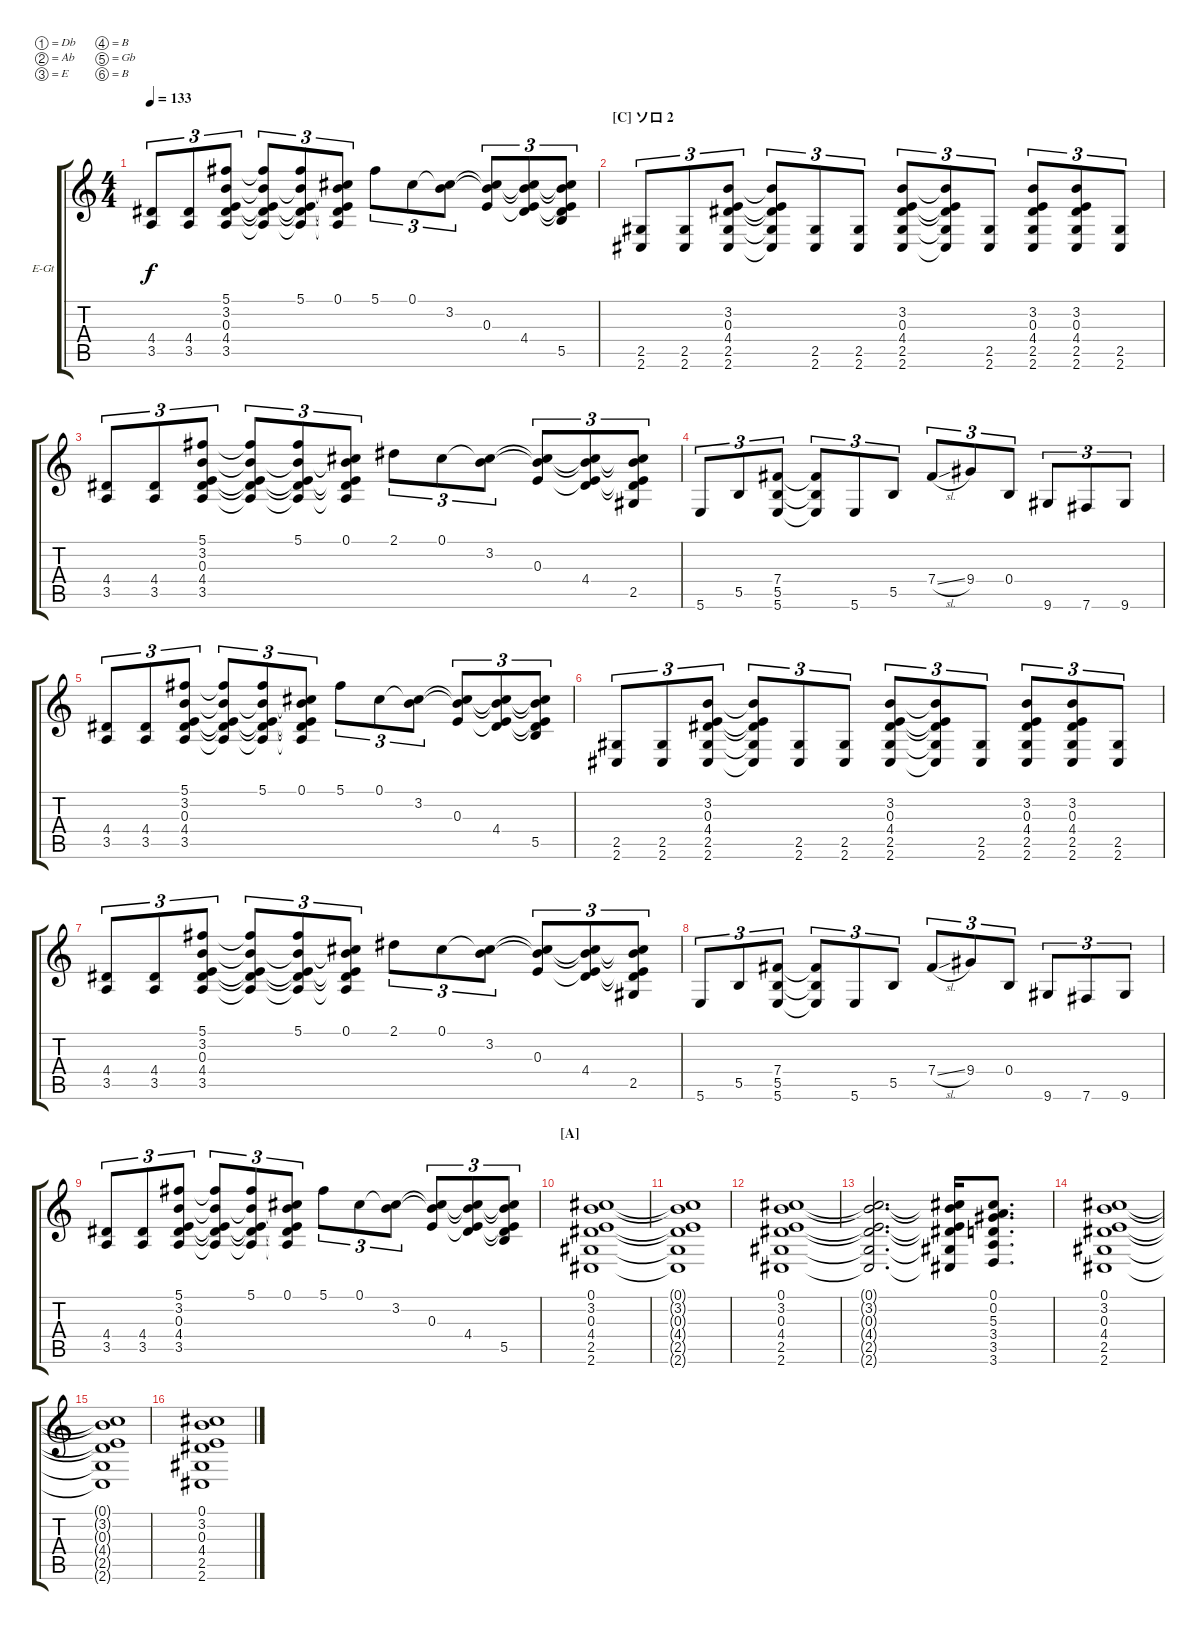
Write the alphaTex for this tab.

\bracketExtendMode groupsimilarinstruments
\firstSystemTrackNameOrientation horizontal
\otherSystemsTrackNameOrientation horizontal
\track ("Guitar II" "E-Gt") {instrument overdrivenguitar}
\staff {score tabs}
\tuning (Db4 Ab3 E3 B2 Gb2 B1)
\ts (4 4)
\tempo 133
\clef g2
\ks c
(4.4 3.5).8{tu (3 2) dy f} (4.4 3.5).8{tu (3 2)} (5.1 3.2 0.3 4.4 3.5).8{tu (3 2)} (5.1{t} 3.2{t} 0.3{t} 4.4{t} 3.5{t}).8{tu (3 2)} (5.1 3.2{t} 0.3{t} 4.4{t} 3.5{t}).8{tu (3 2)} (0.1 3.2{t} 0.3{t} 4.4{t} 3.5{t}).8{tu (3 2)} 5.1.8{tu (3 2)} 0.1.8{tu (3 2)} (3.2 0.1{t}).8{tu (3 2)} (0.3 0.1{t} 3.2{t}).8{tu (3 2)} (4.4 0.1{t} 3.2{t} 0.3{t}).8{tu (3 2)} (0.1{t} 3.2{t} 0.3{t} 4.4{t} 5.5).8{tu (3 2)} |
\section ("C" "ソロ 2")
(2.5 2.6).8{tu (3 2)} (2.5 2.6).8{tu (3 2)} (3.2 0.3 4.4 2.5 2.6).8{tu (3 2)} (3.2{t} 0.3{t} 4.4{t} 2.5{t} 2.6{t}).8{tu (3 2)} (2.5 2.6).8{tu (3 2)} (2.5 2.6).8{tu (3 2)} (3.2 0.3 4.4 2.5 2.6).8{tu (3 2)} (3.2{t} 0.3{t} 4.4{t} 2.5{t} 2.6{t}).8{tu (3 2)} (2.5 2.6).8{tu (3 2)} (3.2 0.3 4.4 2.5 2.6).8{tu (3 2)} (3.2 0.3 4.4 2.5 2.6).8{tu (3 2)} (2.5 2.6).8{tu (3 2)} |
(4.4 3.5).8{tu (3 2)} (4.4 3.5).8{tu (3 2)} (5.1 3.2 0.3 4.4 3.5).8{tu (3 2)} (5.1{t} 3.2{t} 0.3{t} 4.4{t} 3.5{t}).8{tu (3 2)} (5.1 3.2{t} 0.3{t} 4.4{t} 3.5{t}).8{tu (3 2)} (0.1 3.2{t} 0.3{t} 4.4{t} 3.5{t}).8{tu (3 2)} 2.1.8{tu (3 2)} 0.1.8{tu (3 2)} (3.2 0.1{t}).8{tu (3 2)} (0.3 0.1{t} 3.2{t}).8{tu (3 2)} (4.4 0.1{t} 3.2{t} 0.3{t}).8{tu (3 2)} (0.1{t} 3.2{t} 0.3{t} 4.4{t} 2.5).8{tu (3 2)} |
5.6.8{tu (3 2)} 5.5.8{tu (3 2)} (7.4 5.5 5.6).8{tu (3 2)} (7.4{t} 5.5{t} 5.6{t}).8{tu (3 2)} 5.6.8{tu (3 2)} 5.5.8{tu (3 2)} 7.4{sl}.8{tu (3 2)} 9.4.8{tu (3 2)} 0.4.8{tu (3 2)} 9.6.8{tu (3 2)} 7.6.8{tu (3 2)} 9.6.8{tu (3 2)} |
(4.4 3.5).8{tu (3 2)} (4.4 3.5).8{tu (3 2)} (5.1 3.2 0.3 4.4 3.5).8{tu (3 2)} (5.1{t} 3.2{t} 0.3{t} 4.4{t} 3.5{t}).8{tu (3 2)} (5.1 3.2{t} 0.3{t} 4.4{t} 3.5{t}).8{tu (3 2)} (0.1 3.2{t} 0.3{t} 4.4{t} 3.5{t}).8{tu (3 2)} 5.1.8{tu (3 2)} 0.1.8{tu (3 2)} (3.2 0.1{t}).8{tu (3 2)} (0.3 0.1{t} 3.2{t}).8{tu (3 2)} (4.4 0.1{t} 3.2{t} 0.3{t}).8{tu (3 2)} (0.1{t} 3.2{t} 0.3{t} 4.4{t} 5.5).8{tu (3 2)} |
(2.5 2.6).8{tu (3 2)} (2.5 2.6).8{tu (3 2)} (3.2 0.3 4.4 2.5 2.6).8{tu (3 2)} (3.2{t} 0.3{t} 4.4{t} 2.5{t} 2.6{t}).8{tu (3 2)} (2.5 2.6).8{tu (3 2)} (2.5 2.6).8{tu (3 2)} (3.2 0.3 4.4 2.5 2.6).8{tu (3 2)} (3.2{t} 0.3{t} 4.4{t} 2.5{t} 2.6{t}).8{tu (3 2)} (2.5 2.6).8{tu (3 2)} (3.2 0.3 4.4 2.5 2.6).8{tu (3 2)} (3.2 0.3 4.4 2.5 2.6).8{tu (3 2)} (2.5 2.6).8{tu (3 2)} |
(4.4 3.5).8{tu (3 2)} (4.4 3.5).8{tu (3 2)} (5.1 3.2 0.3 4.4 3.5).8{tu (3 2)} (5.1{t} 3.2{t} 0.3{t} 4.4{t} 3.5{t}).8{tu (3 2)} (5.1 3.2{t} 0.3{t} 4.4{t} 3.5{t}).8{tu (3 2)} (0.1 3.2{t} 0.3{t} 4.4{t} 3.5{t}).8{tu (3 2)} 2.1.8{tu (3 2)} 0.1.8{tu (3 2)} (3.2 0.1{t}).8{tu (3 2)} (0.3 0.1{t} 3.2{t}).8{tu (3 2)} (4.4 0.1{t} 3.2{t} 0.3{t}).8{tu (3 2)} (0.1{t} 3.2{t} 0.3{t} 4.4{t} 2.5).8{tu (3 2)} |
5.6.8{tu (3 2)} 5.5.8{tu (3 2)} (7.4 5.5 5.6).8{tu (3 2)} (7.4{t} 5.5{t} 5.6{t}).8{tu (3 2)} 5.6.8{tu (3 2)} 5.5.8{tu (3 2)} 7.4{sl}.8{tu (3 2)} 9.4.8{tu (3 2)} 0.4.8{tu (3 2)} 9.6.8{tu (3 2)} 7.6.8{tu (3 2)} 9.6.8{tu (3 2)} |
(4.4 3.5).8{tu (3 2)} (4.4 3.5).8{tu (3 2)} (5.1 3.2 0.3 4.4 3.5).8{tu (3 2)} (5.1{t} 3.2{t} 0.3{t} 4.4{t} 3.5{t}).8{tu (3 2)} (5.1 3.2{t} 0.3{t} 4.4{t} 3.5{t}).8{tu (3 2)} (0.1 3.2{t} 0.3{t} 4.4{t} 3.5{t}).8{tu (3 2)} 5.1.8{tu (3 2)} 0.1.8{tu (3 2)} (3.2 0.1{t}).8{tu (3 2)} (0.3 0.1{t} 3.2{t}).8{tu (3 2)} (4.4 0.1{t} 3.2{t} 0.3{t}).8{tu (3 2)} (0.1{t} 3.2{t} 0.3{t} 4.4{t} 5.5).8{tu (3 2)} |
\section ("A" "")
(0.1 3.2 0.3 4.4 2.5 2.6).1 |
(0.1{t} 3.2{t} 0.3{t} 4.4{t} 2.5{t} 2.6{t}).1 |
(0.1 3.2 0.3 4.4 2.5 2.6).1 |
(0.1{t} 3.2{t} 0.3{t} 4.4{t} 2.5{t} 2.6{t}).2{d} (0.1{t} 3.2{t} 0.3{t} 4.4{t} 2.5{t} 2.6{t}).16 (0.1 0.2 5.3 3.4 3.5 3.6).8{d} |
(0.1 3.2 0.3 4.4 2.5 2.6).1 |
(0.1{t} 3.2{t} 0.3{t} 4.4{t} 2.5{t} 2.6{t}).1 |
(0.1 3.2 0.3 4.4 2.5 2.6).1
